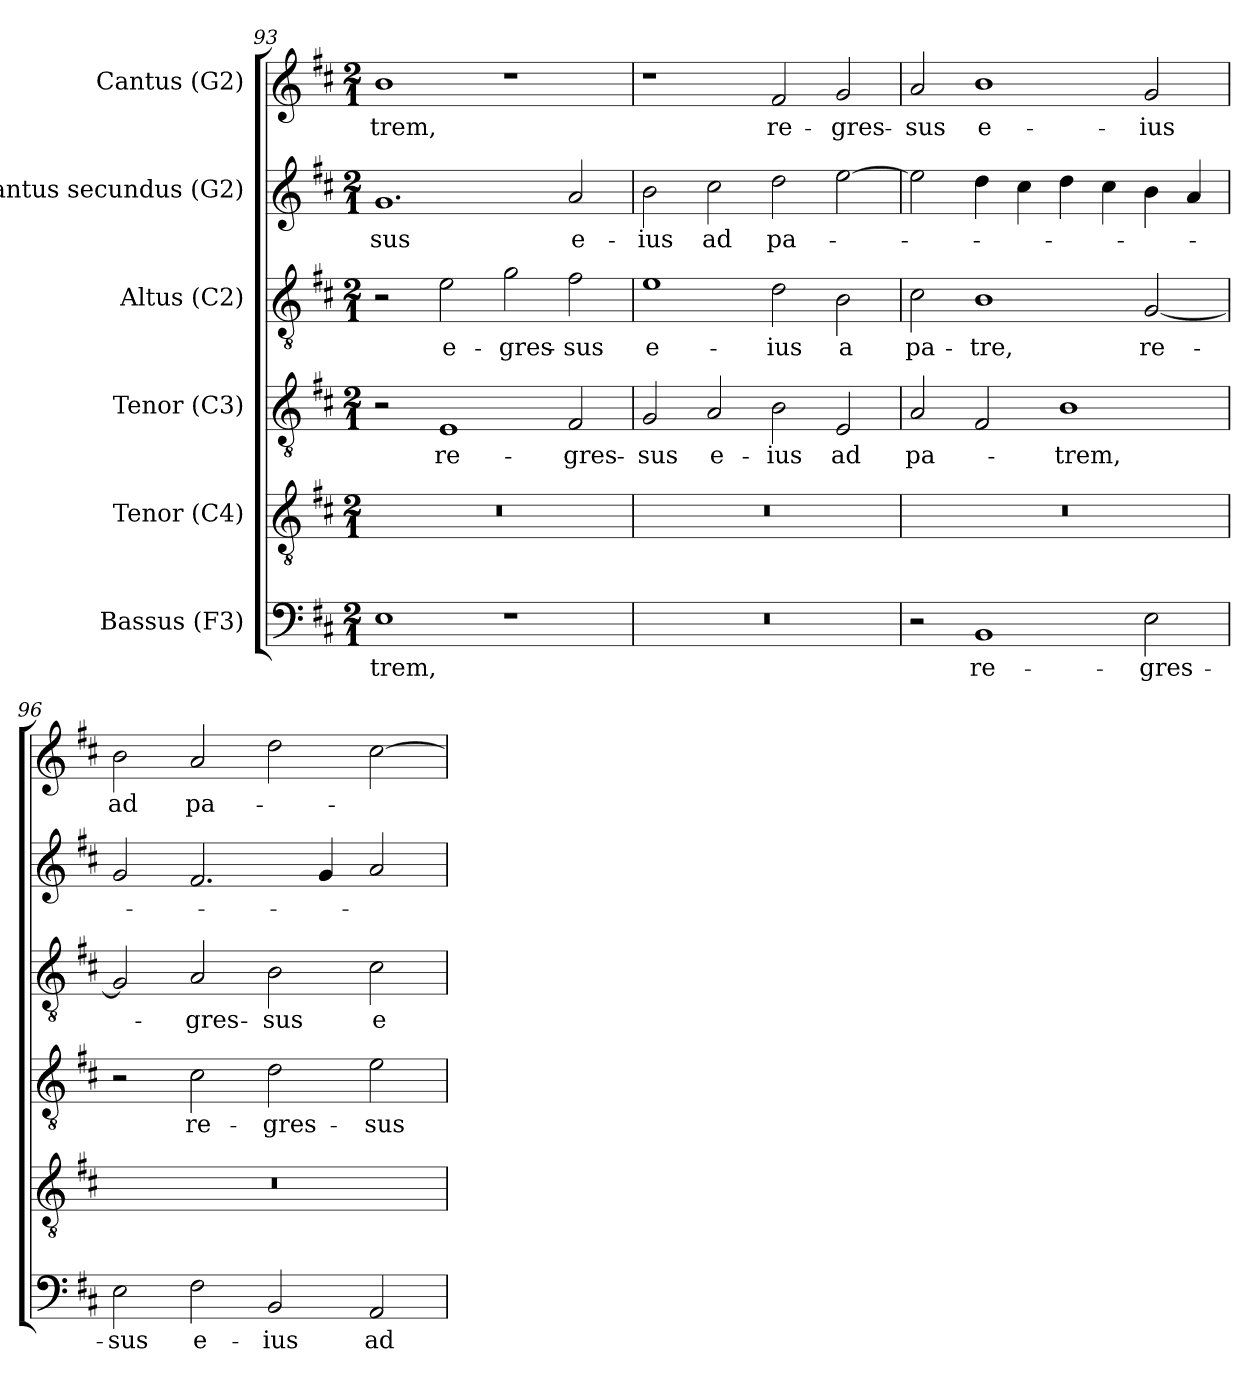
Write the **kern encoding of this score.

**kern	**text	**kern	**kern	**text	**kern	**text	**kern	**text	**kern	**text
*part6	*part6	*part5	*part4	*part4	*part3	*part3	*part2	*part2	*part1	*part1
*staff6	*staff6	*staff5	*staff4	*staff4	*staff3	*staff3	*staff2	*staff2	*staff1	*staff1
*I"Bassus (F3)	*	*I"Tenor (C4)	*I"Tenor (C3)	*	*I"Altus (C2)	*	*I"Cantus secundus (G2)	*	*I"Cantus (G2)	*
!!LO:PB:g=z
*clefF4	*	*clefGv2	*clefGv2	*	*clefGv2	*	*clefG2	*	*clefG2	*
*	*	*	*	*	*ITrd7c12	*	*	*	*	*
*k[f#c#]	*	*k[f#c#]	*k[f#c#]	*	*k[f#c#]	*	*k[f#c#]	*	*k[f#c#]	*
*D:	*	*D:	*D:	*	*D:	*	*D:	*	*D:	*
*M2/1	*	*M2/1	*M2/1	*	*M2/1	*	*M2/1	*	*M2/1	*
=93	=93	=93	=93	=93	=93	=93	=93	=93	=93	=93
!	!LO:LY:b:color=#000000	!LO:N:vis=1	!	!	!	!	!	!	!	!
!	!	!	!	!	!	!	!	!LO:LY:b:color=#000000	!	!
!	!	!	!	!	!	!	!	!	!	!LO:LY:b:color=#000000
1Ei	-trem,	0r	2r	.	2r	.	1.gi	-sus	1bi	-trem,
!	!	!	!	!LO:LY:b:color=#000000	!	!	!	!	!	!
!	!	!	!	!	!	!LO:LY:b:color=#000000	!	!	!	!
.	.	.	1Ei	re-	2Ei\	e-	.	.	.	.
!	!	!	!	!	!	!LO:LY:b:color=#000000	!	!	!	!
1r	.	.	.	.	2Gi\	-gres-	.	.	1r	.
!	!	!	!	!LO:LY:b:color=#000000	!	!	!	!	!	!
!	!	!	!	!	!	!LO:LY:b:color=#000000	!	!	!	!
!	!	!	!	!	!	!	!	!LO:LY:b:color=#000000	!	!
.	.	.	2F#i/	-gres-	2F#i\	-sus	2ai/	e-	.	.
=94	=94	=94	=94	=94	=94	=94	=94	=94	=94	=94
!LO:N:vis=1	!	!LO:N:vis=1	!	!	!	!	!	!	!	!
!	!	!	!	!LO:LY:b:color=#000000	!	!	!	!	!	!
!	!	!	!	!	!	!LO:LY:b:color=#000000	!	!	!	!
!	!	!	!	!	!	!	!	!LO:LY:b:color=#000000	!	!
0r	.	0r	2Gi/	-sus	1Ei	e-	2bi\	-ius	1r	.
!	!	!	!	!LO:LY:b:color=#000000	!	!	!	!	!	!
!	!	!	!	!	!	!	!	!LO:LY:b:color=#000000	!	!
.	.	.	2Ai/	e-	.	.	2cc#i\	ad	.	.
!	!	!	!	!LO:LY:b:color=#000000	!	!	!	!	!	!
!	!	!	!	!	!	!LO:LY:b:color=#000000	!	!	!	!
!	!	!	!	!	!	!	!	!LO:LY:b:color=#000000	!	!
!	!	!	!	!	!	!	!	!	!	!LO:LY:b:color=#000000
.	.	.	2Bi\	-ius	2Di\	-ius	2ddi\	pa-	2f#i/	re-
!	!	!	!	!LO:LY:b:color=#000000	!	!	!	!	!	!
!	!	!	!	!	!	!LO:LY:b:color=#000000	!	!	!	!
!	!	!	!	!	!	!	!	!	!	!LO:LY:b:color=#000000
.	.	.	2Ei/	ad	2BBi\	a	[2eei\	.	2gi/	-gres-
=95	=95	=95	=95	=95	=95	=95	=95	=95	=95	=95
!	!	!LO:N:vis=1	!	!	!	!	!	!	!	!
!	!	!	!	!LO:LY:b:color=#000000	!	!	!	!	!	!
!	!	!	!	!	!	!LO:LY:b:color=#000000	!	!	!	!
!	!	!	!	!	!	!	!	!	!	!LO:LY:b:color=#000000
2r	.	0r	2Ai/	pa-	2C#i\	pa-	2eei\]	.	2ai/	-sus
!	!LO:LY:b:color=#000000	!	!	!	!	!	!	!	!	!
!	!	!	!	!	!	!LO:LY:b:color=#000000	!	!	!	!
!	!	!	!	!	!	!	!	!	!	!LO:LY:b:color=#000000
1BBi	re-	.	2F#i/	.	1BBi	-tre,	4ddi\	.	1bi	e-
.	.	.	.	.	.	.	4cc#i\	.	.	.
!	!	!	!	!LO:LY:b:color=#000000	!	!	!	!	!	!
.	.	.	1Bi	-trem,	.	.	4ddi\	.	.	.
.	.	.	.	.	.	.	4cc#i\	.	.	.
!	!LO:LY:b:color=#000000	!	!	!	!	!	!	!	!	!
!	!	!	!	!	!	!LO:LY:b:color=#000000	!	!	!	!
!	!	!	!	!	!	!	!	!	!	!LO:LY:b:color=#000000
2Ei\	-gres-	.	.	.	[2GGi/	re-	4bi\	.	2gi/	-ius
.	.	.	.	.	.	.	4ai/	.	.	.
=96	=96	=96	=96	=96	=96	=96	=96	=96	=96	=96
!	!LO:LY:b:color=#000000	!LO:N:vis=1	!	!	!	!	!	!	!	!
!	!	!	!	!	!	!	!	!	!	!LO:LY:b:color=#000000
2Ei\	-sus	0r	2r	.	2GGi/]	.	2gi/	.	2bi\	ad
!	!LO:LY:b:color=#000000	!	!	!	!	!	!	!	!	!
!	!	!	!	!LO:LY:b:color=#000000	!	!	!	!	!	!
!	!	!	!	!	!	!LO:LY:b:color=#000000	!	!	!	!
!	!	!	!	!	!	!	!	!	!	!LO:LY:b:color=#000000
2F#i\	e-	.	2c#i\	re-	2AAi/	-gres-	2.f#i/	.	2ai/	pa-
!	!LO:LY:b:color=#000000	!	!	!	!	!	!	!	!	!
!	!	!	!	!LO:LY:b:color=#000000	!	!	!	!	!	!
!	!	!	!	!	!	!LO:LY:b:color=#000000	!	!	!	!
2BBi/	-ius	.	2di\	-gres-	2BBi\	-sus	.	.	2ddi\	.
.	.	.	.	.	.	.	4gi/	.	.	.
!	!LO:LY:b:color=#000000	!	!	!	!	!	!	!	!	!
!	!	!	!	!LO:LY:b:color=#000000	!	!	!	!	!	!
!	!	!	!	!	!	!LO:LY:b:color=#000000	!	!	!	!
2AAi/	ad	.	2ei\	-sus	2C#i\	e-	2ai/	.	[2cc#i\	.
=	=	=	=	=	=	=	=	=	=	=
*-	*-	*-	*-	*-	*-	*-	*-	*-	*-	*-
